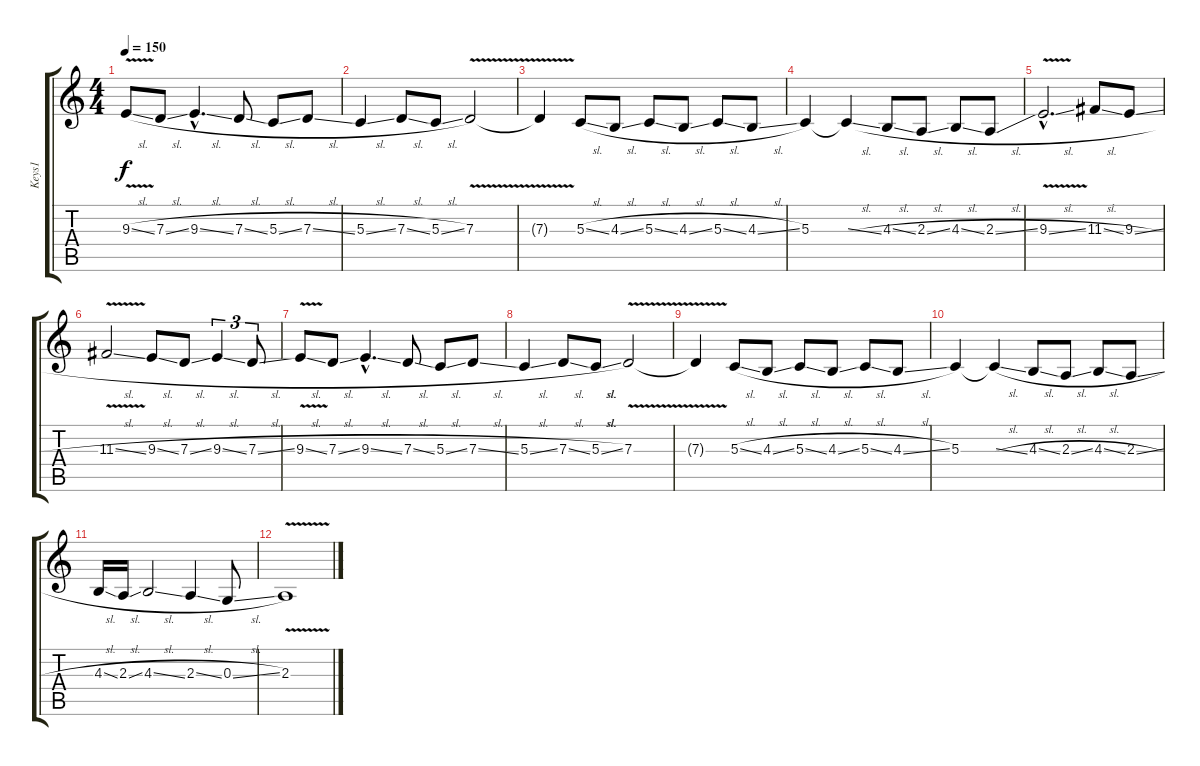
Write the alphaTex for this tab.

\track ("Keys1" "Keys1") {instrument lead1square}
\staff {score tabs}
\tuning (E4 B3 G3 D3 A2 E2) {hide}
\ts (4 4)
\tempo 150
\clef g2
\ks c
9.3{v sl}.8{dy f} 7.3{sl}.8 9.3{sl hac}.4{d} 7.3{sl}.8 5.3{sl}.8 7.3{sl}.8 |
5.3{sl}.4 7.3{sl}.8 5.3{sl}.8 7.3{v}.2 |
7.3{t}.4 5.3{sl}.8 4.3{sl}.8 5.3{sl}.8 4.3{sl}.8 5.3{sl}.8 4.3{sl}.8 |
5.3.4 5.3{sl t}.4 4.3{sl}.8 2.3{sl}.8 4.3{sl}.8 2.3{sl}.8 |
9.3{v sl hac}.2{d instrument lead1square} 11.3{sl}.8 9.3{sl}.8 |
11.3{v sl}.2 9.3{sl}.8 7.3{sl}.8 9.3{sl}.4{tu (3 2)} 7.3{sl}.8{tu (3 2)} |
9.3{v sl}.8 7.3{sl}.8 9.3{sl hac}.4{d} 7.3{sl}.8 5.3{sl}.8 7.3{sl}.8 |
5.3{sl}.4 7.3{sl}.8 5.3{sl}.8 7.3{v}.2 |
7.3{t}.4 5.3{sl}.8 4.3{sl}.8 5.3{sl}.8 4.3{sl}.8 5.3{sl}.8 4.3{sl}.8 |
5.3.4 5.3{sl t}.4 4.3{sl}.8 2.3{sl}.8 4.3{sl}.8 2.3{sl}.8 |
4.3{sl}.16 2.3{sl}.16 4.3{sl}.2 2.3{sl}.4 0.3{sl}.8 |
2.3{v}.1{volume 0}
